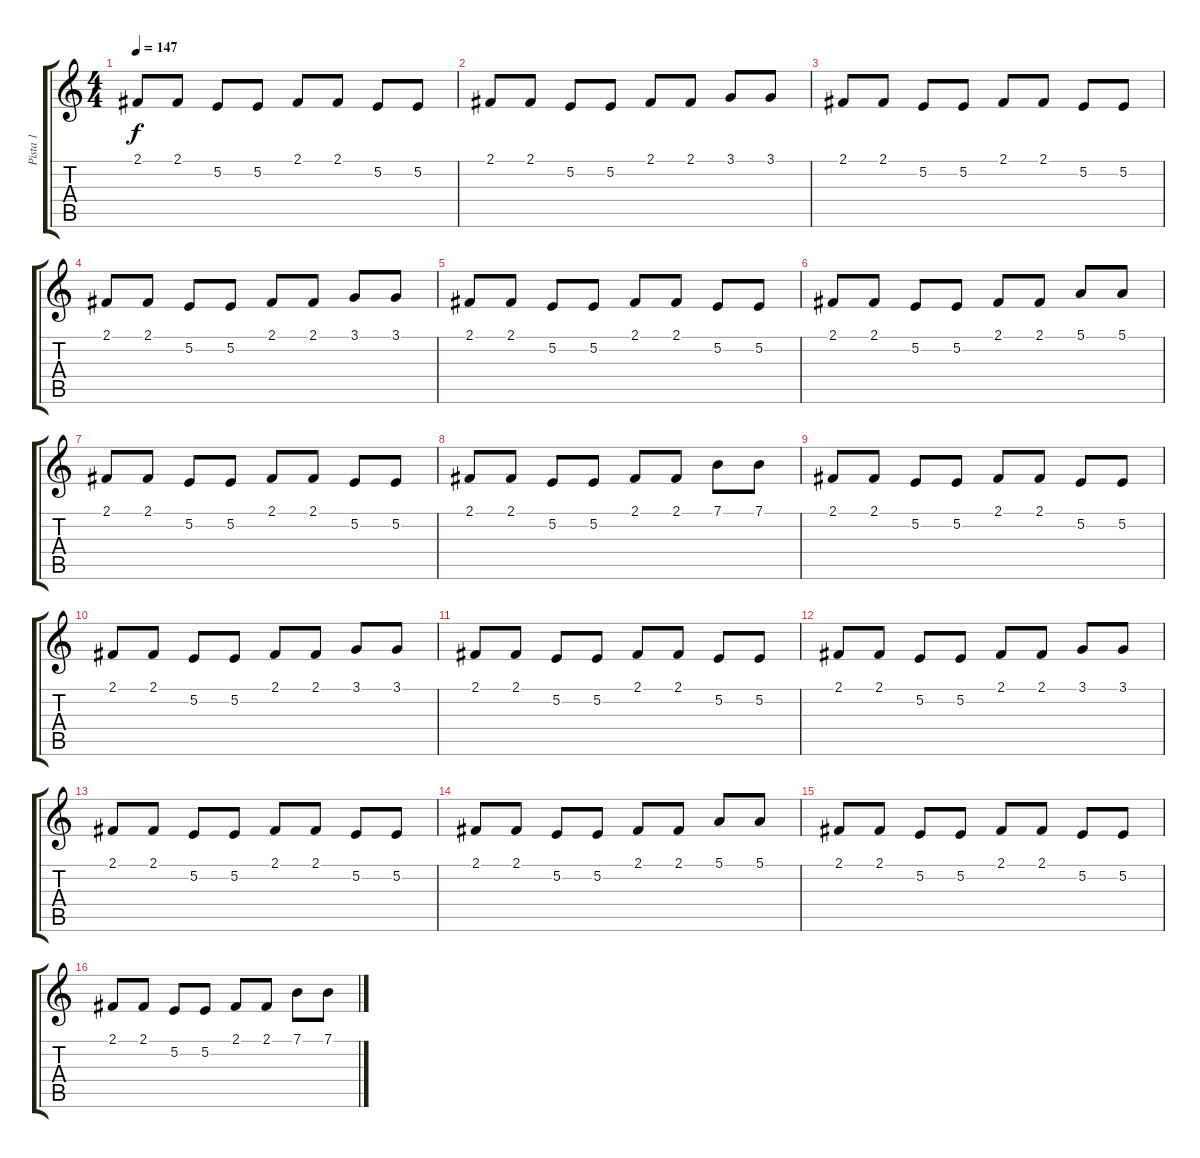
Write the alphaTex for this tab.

\track ("Pista 1" "Pista 1") {instrument stringensemble1}
\staff {score tabs}
\tuning (E4 B3 G3 D3 A2 E2) {hide}
\ts (4 4)
\tempo 147
\clef g2
\ks c
2.1.8{dy f volume 9} 2.1.8 5.2.8 5.2.8 2.1.8 2.1.8 5.2.8 5.2.8 |
2.1.8 2.1.8 5.2.8 5.2.8 2.1.8 2.1.8 3.1.8 3.1.8 |
2.1.8 2.1.8 5.2.8 5.2.8 2.1.8 2.1.8 5.2.8 5.2.8 |
2.1.8 2.1.8 5.2.8 5.2.8 2.1.8 2.1.8 3.1.8 3.1.8 |
2.1.8 2.1.8 5.2.8 5.2.8 2.1.8 2.1.8 5.2.8 5.2.8 |
2.1.8 2.1.8 5.2.8 5.2.8 2.1.8 2.1.8 5.1.8 5.1.8 |
2.1.8 2.1.8 5.2.8 5.2.8 2.1.8 2.1.8 5.2.8 5.2.8 |
2.1.8 2.1.8 5.2.8 5.2.8 2.1.8 2.1.8 7.1.8 7.1.8 |
2.1.8{volume 9} 2.1.8 5.2.8 5.2.8 2.1.8 2.1.8 5.2.8 5.2.8 |
2.1.8 2.1.8 5.2.8 5.2.8 2.1.8 2.1.8 3.1.8 3.1.8 |
2.1.8 2.1.8 5.2.8 5.2.8 2.1.8 2.1.8 5.2.8 5.2.8 |
2.1.8 2.1.8 5.2.8 5.2.8 2.1.8 2.1.8 3.1.8 3.1.8 |
2.1.8 2.1.8 5.2.8 5.2.8 2.1.8 2.1.8 5.2.8 5.2.8 |
2.1.8 2.1.8 5.2.8 5.2.8 2.1.8 2.1.8 5.1.8 5.1.8 |
2.1.8 2.1.8 5.2.8 5.2.8 2.1.8 2.1.8 5.2.8 5.2.8 |
2.1.8 2.1.8 5.2.8 5.2.8 2.1.8 2.1.8 7.1.8 7.1.8
